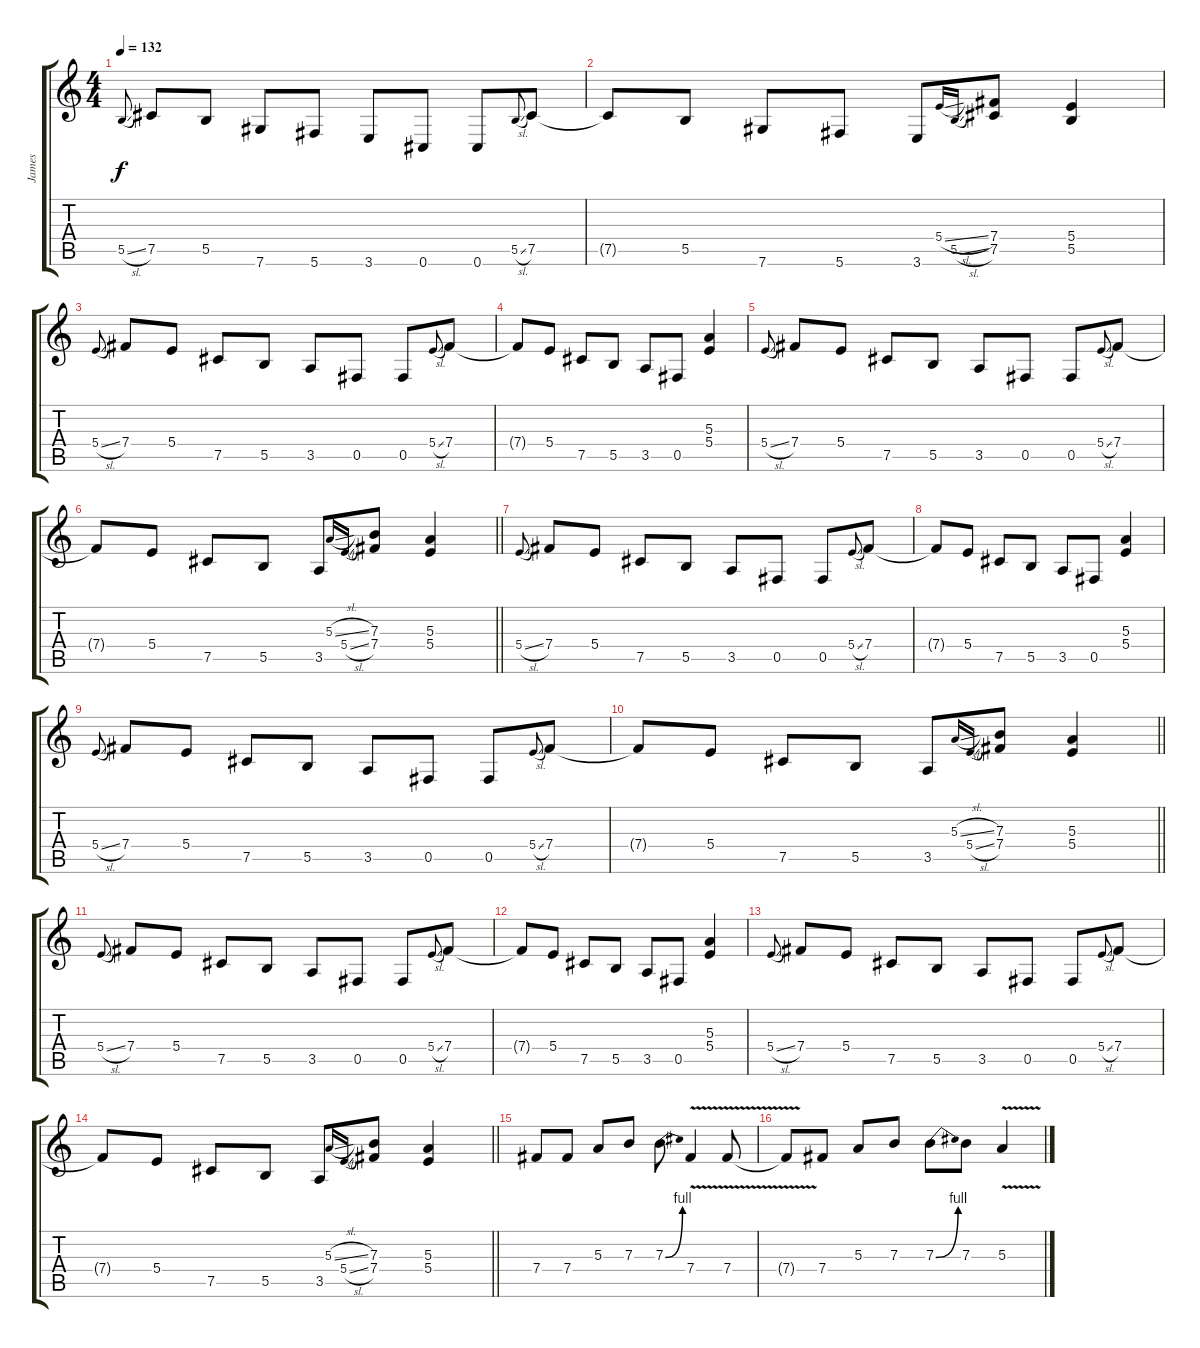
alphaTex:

\track ("James" "James") {instrument distortionguitar}
\staff {score tabs}
\tuning (Db4 Ab3 E3 B2 Gb2 Db2) {hide}
\ts (4 4)
\tempo 132
\clef g2
\ks c
5.5{sl}.8{gr onbeat dy f} 7.5.8 5.5.8 7.6.8 5.6.8 3.6.8 0.6.8 0.6.8 5.5{sl}.8{gr onbeat} 7.5.8 |
7.5{t}.8 5.5.8 7.6.8 5.6.8 3.6.8 5.4{sl}.16{gr onbeat} 5.5{sl}.16{gr onbeat} (7.4 7.5).8 (5.4 5.5).4 |
5.4{sl}.8{gr onbeat} 7.4.8 5.4.8 7.5.8 5.5.8 3.5.8 0.5.8 0.5.8 5.4{sl}.8{gr onbeat} 7.4.8 |
7.4{t}.8 5.4.8 7.5.8 5.5.8 3.5.8 0.5.8 (5.3 5.4).4 |
5.4{sl}.8{gr onbeat} 7.4.8 5.4.8 7.5.8 5.5.8 3.5.8 0.5.8 0.5.8 5.4{sl}.8{gr onbeat} 7.4.8 |
\barLineRight lightlight
7.4{t}.8 5.4.8 7.5.8 5.5.8 3.5.8 5.3{sl}.16{gr onbeat} 5.4{sl}.16{gr onbeat} (7.3 7.4).8 (5.3 5.4).4 |
\section ("" "")
5.4{sl}.8{gr onbeat} 7.4.8 5.4.8 7.5.8 5.5.8 3.5.8 0.5.8 0.5.8 5.4{sl}.8{gr onbeat} 7.4.8 |
7.4{t}.8 5.4.8 7.5.8 5.5.8 3.5.8 0.5.8 (5.3 5.4).4 |
5.4{sl}.8{gr onbeat} 7.4.8 5.4.8 7.5.8 5.5.8 3.5.8 0.5.8 0.5.8 5.4{sl}.8{gr onbeat} 7.4.8 |
\barLineRight lightlight
7.4{t}.8 5.4.8 7.5.8 5.5.8 3.5.8 5.3{sl}.16{gr onbeat} 5.4{sl}.16{gr onbeat} (7.3 7.4).8 (5.3 5.4).4 |
\section ("" "")
5.4{sl}.8{gr onbeat} 7.4.8 5.4.8 7.5.8 5.5.8 3.5.8 0.5.8 0.5.8 5.4{sl}.8{gr onbeat} 7.4.8 |
7.4{t}.8 5.4.8 7.5.8 5.5.8 3.5.8 0.5.8 (5.3 5.4).4 |
5.4{sl}.8{gr onbeat} 7.4.8 5.4.8 7.5.8 5.5.8 3.5.8 0.5.8 0.5.8 5.4{sl}.8{gr onbeat} 7.4.8 |
\barLineRight lightlight
7.4{t}.8 5.4.8 7.5.8 5.5.8 3.5.8 5.3{sl}.16{gr onbeat} 5.4{sl}.16{gr onbeat} (7.3 7.4).8 (5.3 5.4).4 |
7.4.8 7.4.8 5.3.8 7.3.8 7.3{be (bend 0 0 60 4)}.8 7.4{v}.4 7.4{v}.8 |
7.4{t}.8 7.4.8 5.3.8 7.3.8 7.3{be (bend 0 0 60 4)}.8 7.3.8 5.3{v}.4
